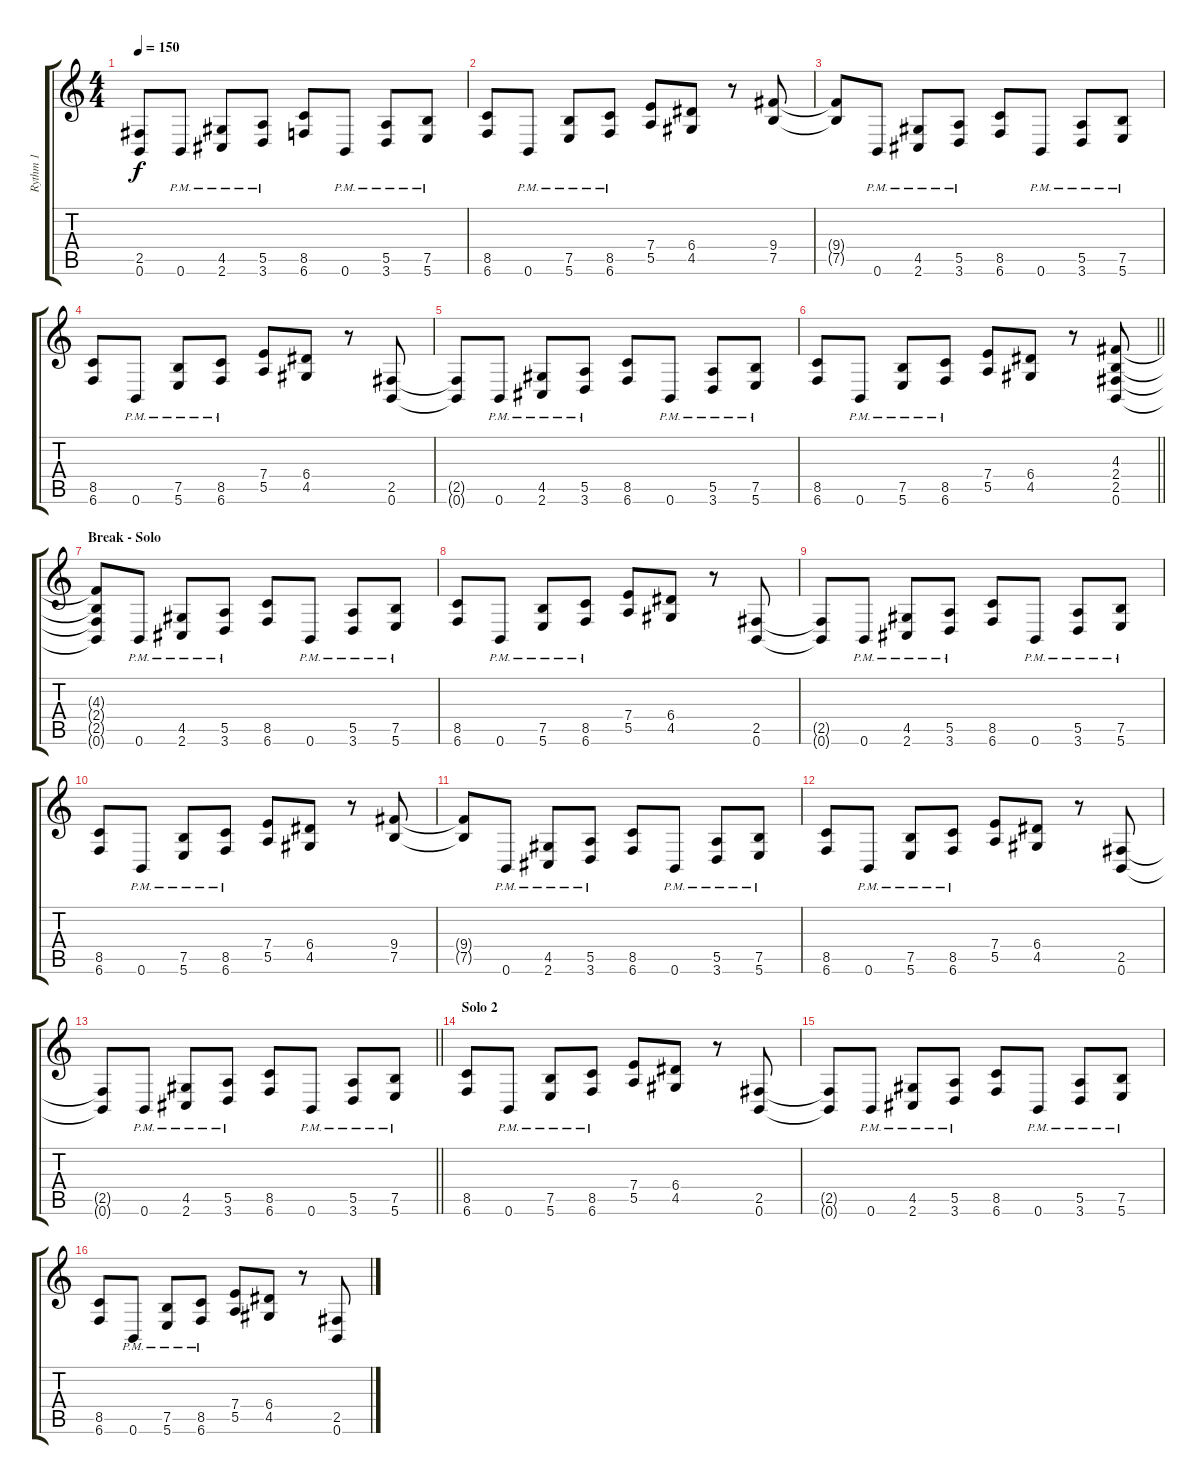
\track ("Rythm 1" "Rythm 1") {instrument overdrivenguitar}
\staff {score tabs}
\tuning (B3 Gb3 D3 A2 E2 B1) {hide}
\ts (4 4)
\tempo 150
\clef g2
\ks c
(2.5{t} 0.6{t}).8{dy f} 0.6{pm}.8 (4.5{pm} 2.6{pm}).8 (5.5{pm} 3.6{pm}).8 (8.5 6.6).8 0.6{pm}.8 (5.5{pm} 3.6{pm}).8 (7.5{pm} 5.6{pm}).8 |
(8.5 6.6).8 0.6{pm}.8 (7.5{pm} 5.6{pm}).8 (8.5{pm} 6.6{pm}).8 (7.4 5.5).8 (6.4 4.5).8 r.8 (9.4 7.5).8 |
(9.4{t} 7.5{t}).8 0.6{pm}.8 (4.5{pm} 2.6{pm}).8 (5.5{pm} 3.6{pm}).8 (8.5 6.6).8 0.6{pm}.8 (5.5{pm} 3.6{pm}).8 (7.5{pm} 5.6{pm}).8 |
(8.5 6.6).8 0.6{pm}.8 (7.5{pm} 5.6{pm}).8 (8.5{pm} 6.6{pm}).8 (7.4 5.5).8 (6.4 4.5).8 r.8 (2.5 0.6).8 |
(2.5{t} 0.6{t}).8 0.6{pm}.8 (4.5{pm} 2.6{pm}).8 (5.5{pm} 3.6{pm}).8 (8.5 6.6).8 0.6{pm}.8 (5.5{pm} 3.6{pm}).8 (7.5{pm} 5.6{pm}).8 |
\barLineRight lightlight
(8.5 6.6).8 0.6{pm}.8 (7.5{pm} 5.6{pm}).8 (8.5{pm} 6.6{pm}).8 (7.4 5.5).8 (6.4 4.5).8 r.8 (4.3 2.4 2.5 0.6).8 |
\section ("" "Break - Solo")
(4.3{t} 2.4{t} 2.5{t} 0.6{t}).8 0.6{pm}.8 (4.5{pm} 2.6{pm}).8 (5.5{pm} 3.6{pm}).8 (8.5 6.6).8 0.6{pm}.8 (5.5{pm} 3.6{pm}).8 (7.5{pm} 5.6{pm}).8 |
(8.5 6.6).8 0.6{pm}.8 (7.5{pm} 5.6{pm}).8 (8.5{pm} 6.6{pm}).8 (7.4 5.5).8 (6.4 4.5).8 r.8 (2.5 0.6).8 |
(2.5{t} 0.6{t}).8 0.6{pm}.8 (4.5{pm} 2.6{pm}).8 (5.5{pm} 3.6{pm}).8 (8.5 6.6).8 0.6{pm}.8 (5.5{pm} 3.6{pm}).8 (7.5{pm} 5.6{pm}).8 |
(8.5 6.6).8 0.6{pm}.8 (7.5{pm} 5.6{pm}).8 (8.5{pm} 6.6{pm}).8 (7.4 5.5).8 (6.4 4.5).8 r.8 (9.4 7.5).8 |
(9.4{t} 7.5{t}).8 0.6{pm}.8 (4.5{pm} 2.6{pm}).8 (5.5{pm} 3.6{pm}).8 (8.5 6.6).8 0.6{pm}.8 (5.5{pm} 3.6{pm}).8 (7.5{pm} 5.6{pm}).8 |
(8.5 6.6).8 0.6{pm}.8 (7.5{pm} 5.6{pm}).8 (8.5{pm} 6.6{pm}).8 (7.4 5.5).8 (6.4 4.5).8 r.8 (2.5 0.6).8 |
\barLineRight lightlight
(2.5{t} 0.6{t}).8 0.6{pm}.8 (4.5{pm} 2.6{pm}).8 (5.5{pm} 3.6{pm}).8 (8.5 6.6).8 0.6{pm}.8 (5.5{pm} 3.6{pm}).8 (7.5{pm} 5.6{pm}).8 |
\section ("" "Solo 2")
(8.5 6.6).8 0.6{pm}.8 (7.5{pm} 5.6{pm}).8 (8.5{pm} 6.6{pm}).8 (7.4 5.5).8 (6.4 4.5).8 r.8 (2.5 0.6).8 |
(2.5{t} 0.6{t}).8 0.6{pm}.8 (4.5{pm} 2.6{pm}).8 (5.5{pm} 3.6{pm}).8 (8.5 6.6).8 0.6{pm}.8 (5.5{pm} 3.6{pm}).8 (7.5{pm} 5.6{pm}).8 |
(8.5 6.6).8 0.6{pm}.8 (7.5{pm} 5.6{pm}).8 (8.5{pm} 6.6{pm}).8 (7.4 5.5).8 (6.4 4.5).8 r.8 (2.5 0.6).8
